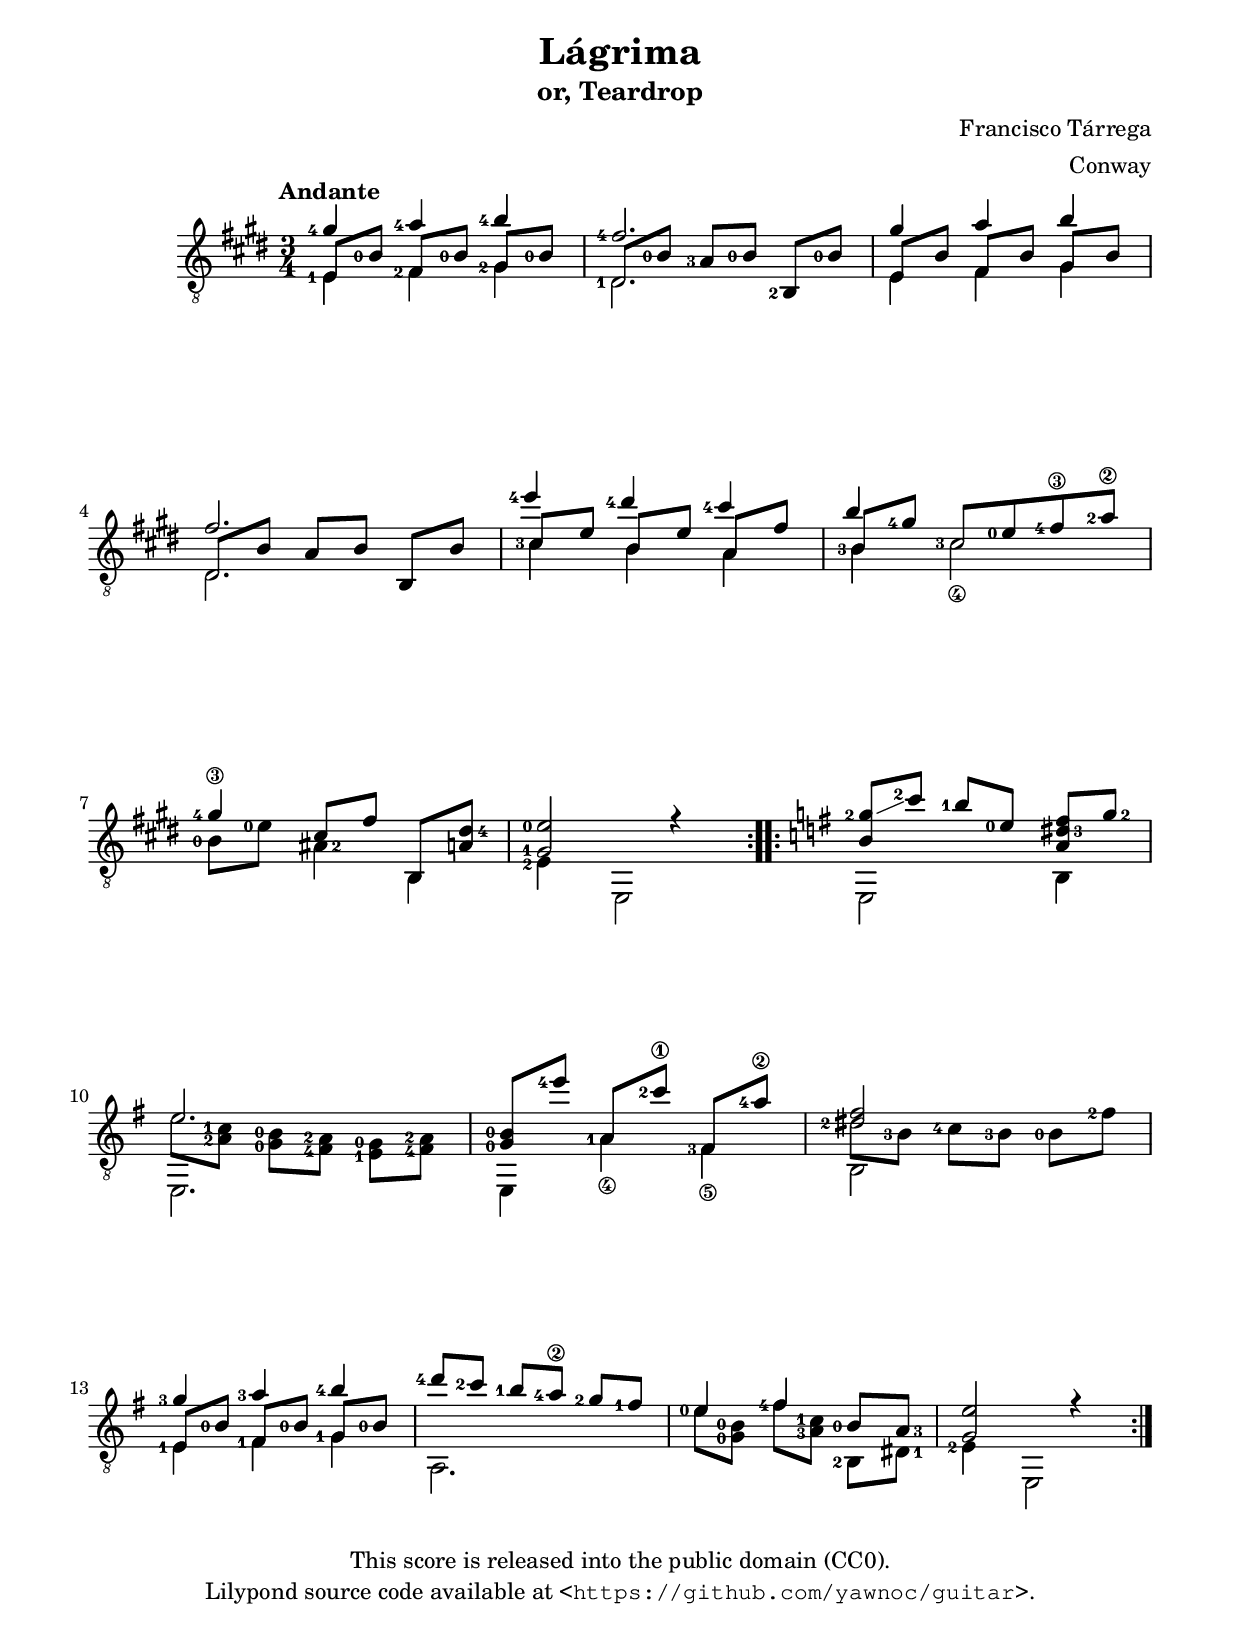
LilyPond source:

\version "2.18.2"


%%%%%%%%%%%%%%%%%%%%%%%%%%%%%%%%%%%%%%%%%%%%%%%%%%%%%%%%%%%%%%%%
% General
%%%%%%%%%%%%%%%%%%%%%%%%%%%%%%%%%%%%%%%%%%%%%%%%%%%%%%%%%%%%%%%%

\paper {
  top-margin = 1.5\cm
  left-margin = 1.5\cm
  right-margin = 1.5\cm
  bottom-margin = 1.5\cm
  ragged-last-bottom = ##f
  footnote-separator-markup = \markup { \vspace #1.5 }
}

globalSettings = {
  \accidentalStyle modern
  \compressFullBarRests
  \mergeDifferentlyHeadedOn
  \mergeDifferentlyDottedOn
  \numericTimeSignature
  \pointAndClickOff
  \override TextScript.extra-offset = #'(0 . 0.7)
  \override Score.FootnoteItem.annotation-line = ##f
}

origin-url = "https://github.com/yawnoc/guitar"

\header {
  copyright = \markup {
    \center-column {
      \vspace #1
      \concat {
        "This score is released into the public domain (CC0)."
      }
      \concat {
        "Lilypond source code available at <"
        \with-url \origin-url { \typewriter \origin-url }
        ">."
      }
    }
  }
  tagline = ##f
}

triplet = #(define-music-function
  (parser location music) (ly:music?)
  #{
    \tuplet 3/2 { $music }
  #}
)

tripletDuple = #(define-music-function
  (parser location music) (ly:music?)
  #{
    \tuplet 6/4 { $music }
  #}
)

overrideBeamedStemLengths = #(define-scheme-function
  (parser location lengths) (list?)
  #{
    \override Stem.details.beamed-lengths = $lengths
  #}
)
revertBeamedStemLengths = { \revert Stem.details.beamed-lengths }

overrideBeamVerticalPositions = #(define-scheme-function
  (parser location positions) (pair?)
  #{
    \override Beam.positions = $positions
  #}
)

%%%%%%%%%%%%%%%%%%%%%%%%%%%%%%%%%%%%%%%%%%%%%%%%%%%%%%%%%%%%%%%%
% Semantic bar lines
%%%%%%%%%%%%%%%%%%%%%%%%%%%%%%%%%%%%%%%%%%%%%%%%%%%%%%%%%%%%%%%%

barLineGoto = { \bar "||" }
barLineKeyChange = { \bar "||" }
barLineEnd = { \bar "|." }

%%%%%%%%%%%%%%%%%%%%%%%%%%%%%%%%%%%%%%%%%%%%%%%%%%%%%%%%%%%%%%%%
% Guitar notation
%%%%%%%%%%%%%%%%%%%%%%%%%%%%%%%%%%%%%%%%%%%%%%%%%%%%%%%%%%%%%%%%

stringNumbersAbove = { \set stringNumberOrientations = #'(up) }
stringNumbersBelow = { \set stringNumberOrientations = #'(down) }

fingeringAbove = { \set fingeringOrientations = #'(up) }
fingeringBelow = { \set fingeringOrientations = #'(down) }
fingeringAleft = { \set fingeringOrientations = #'(left) }
fingeringAright = { \set fingeringOrientations = #'(right) }

startGraceMusic = {
  <>(
  \override Fingering.font-size = -6
}
stopGraceMusic = {
  \revert Fingering.font-size
  <>)
}

overrideHorizontalShift = #(define-scheme-function
  (parser location distance) (number?)
  #{
    \override NoteColumn.force-hshift = $distance
  #}
)
revertHorizontalShift = { \revert NoteColumn.force-hshift }

barreSpan = #(define-music-function
  (parser location label offsetPair music)
  (string? (pair? (cons 0 0)) ly:music?)
  (let
    (
      (elements (extract-named-music music '(NoteEvent EventChord)))
    )
    (if
      (pair? elements)
      (let
        (
          (first-element (first elements))
          (last-element (last elements))
        )
        (set!
          (ly:music-property first-element 'articulations)
          (cons
            (make-music 'TextSpanEvent 'span-direction -1)
            (ly:music-property first-element 'articulations)
          )
        )
        (set!
          (ly:music-property last-element 'articulations)
          (cons
            (make-music 'TextSpanEvent 'span-direction 1)
            (ly:music-property last-element 'articulations)
          )
        )
      )
    )
  )
  #{
    \once \override TextSpanner.font-shape = #'upright
    \once \override TextSpanner.style = #'line
    \once \override TextSpanner.extra-offset = #offsetPair
    \once \override TextSpanner.bound-details = #`(
      (left
        (text . ,#{ \markup { \raise #-0.7 { #label \hspace #0.7 }} #})
        (Y . 0)
        (padding . -0.8)
        (attach-dir . -2)
      )
      (right
        (text . ,#{ \markup { \draw-line #'(0 . -1.3) } #}) ;; draw hook
        (Y . 0)
        (padding . -0.5)
        (attach-dir . 2)
      )
    )
    \once \override TextSpanner #'after-line-breaking = #(lambda (grob)
      (let*
        (
          (originalGrob (ly:grob-original grob))
          (splitGrobs (ly:spanner-broken-into originalGrob))
        )
        (if
          (and
            (>= (length splitGrobs) 2)
            (not (eq? (car (last-pair splitGrobs)) grob))
          )
          (begin
            (ly:grob-set-nested-property! grob
              '(bound-details right text)
              #{ \markup { \draw-line #'(0 . 0) } #} ;; suppress draw hook
            )
            (ly:grob-set-property! grob
              'extra-offset
              (cons
                (car offsetPair)
                (+ (cdr offsetPair) 0.7) ;; correction for suppressed hook
              )
            )
            (ly:grob-set-nested-property! grob
              '(bound-details right padding)
              #'-3 ;; increase spanner length
            )
          )
        )
      )
    )
    $music
  #}
)

barre = #(define-scheme-function
  (parser location label) (string?)
  #{
    \markup {
      \center-align {
        \hspace #0.7
        $label
      }
    }
  #}
)

nudgeNextBarre = #(define-scheme-function
  (parser location distance) (number?)
  #{
    \once \override TextScript.X-offset = $distance
  #}
)

position = #(define-scheme-function
  (parser location label) (string?)
  #{
    \markup {
      \center-align {
        \hspace #0.5
        $label
      }
    }
  #}
)

#(define-markup-command
  (markupString layout properties stringNumber) (markup?)
  (interpret-markup layout properties
    #{
      \markup \circle { \bold #stringNumber }
    #}
  )
)

#(define-markup-command
  (resonatesOn layout properties note stringNumber) (markup? markup?)
  (interpret-markup layout properties
    #{
      \markup { #note "resonates on" \markupString #stringNumber }
    #}
  )
)

%%%%%%%%%%%%%%%%%%%%%%%%%%%%%%%%%%%%%%%%%%%%%%%%%%%%%%%%%%%%%%%%
% Goto statements
%%%%%%%%%%%%%%%%%%%%%%%%%%%%%%%%%%%%%%%%%%%%%%%%%%%%%%%%%%%%%%%%

overrideGotoVisibility = {
  \once \override Score.RehearsalMark #'break-visibility = #'#(#t #t #f)
}

makeGotoMark = #(define-scheme-function
  (parser location label) (string?)
  #{
    \mark \markup { \small \italic $label }
  #}
)

simultaneousMarkSeparator = {
  \cadenzaOn
    s1073741824 % stupid, but works
  \cadenzaOff
}

coda = {
  \overrideGotoVisibility
  \mark \markup { \musicglyph #"scripts.coda" }
}

fine = {
  \overrideGotoVisibility
  \makeGotoMark Fine
}

dcAlCoda = {
  \overrideGotoVisibility
  \makeGotoMark "D.C. al Coda"
}

dcAlFine = {
  \overrideGotoVisibility
  \makeGotoMark "D.C. al Fine"
}

toCoda = {
  \overrideGotoVisibility
  \makeGotoMark "to Coda"
}



\header {
  title = "Lágrima"
  subtitle = "or, Teardrop"
  composer = "Francisco Tárrega"
  arranger = "Conway"
}


\paper {
  systems-per-page = 5
}


initialSignatures = {
  \tempo "Andante"
  \clef "treble_8"
  \key e \major
  \time 3/4
  \set Timing.beamExceptions = #'()
}


highVoiceMusic = {
  
  \globalSettings
  
  % Major section
  \barNumberCheck #1
  \repeat volta 2 {
    \relative c'' {
      \fingeringAleft
      \shiftOn
      \overrideHorizontalShift #0
      <gis-4>4 <a-4> <b-4> |
      <fis-4>2. |
      gis4 a b |
      fis2. |
      \overrideHorizontalShift #-0.4
      <e'-4>4 <dis-4> <cis-4> |
      \stringNumbersAbove
      b
        \shiftOff
        \revertHorizontalShift
        cis,8[ <e-0> <fis-4 \3> <a-2 \2>] |
      <gis-4 \3>4 cis,8 fis b,, \fingeringAright <dis'-4 a> |
      \fingeringAleft
      <e-0 gis,-1>2 r4 |
    }
  }
  
  % Minor section
  \barNumberCheck #9
  \key e \minor
  \repeat volta 2 {
    \relative c' {
      \fingeringAleft
      <g'-2 b,>8 \glissando
        \once \override Fingering.self-alignment-Y = -1
        <c-2> <b-1> <e,-0>
        \fingeringAright
        <fis dis-3 a> <g-2> |
      e2. |
      \stringNumbersAbove
      \fingeringAleft
      <b-0 g-0>8 <e'-4> a,, <c'-2 \1> fis,, <a'-4 \2> |
      <fis dis-2>2 s4 |
      \shiftOn
      \overrideHorizontalShift #0
      <g-3>4 <a-3> <b-4> |
      \shiftOff
      \revertHorizontalShift
      <d-4>8 <c-2> <b-1> <a-4 \2> <g-2> <fis-1> |
      <e-0>4 <fis-4> <b,-0>8 \fingeringAright <a-3> |
      <g e'>2 r4 |
    }
  }
  
}


lowVoiceMusic = {
  
  \globalSettings
  
  % Major section
  \barNumberCheck #1
  \repeat volta 2 {
    \relative c {
      \fingeringAleft
      <e-1>4 <fis-2> <gis-2> |
      <dis-1>2. |
      e4 fis gis |
      dis2. |
      <cis'-3>4 b a |
      \stringNumbersBelow
      <b-3>4 <cis-3 \4>2 |
      <b-0>8 <e-0> \fingeringAright <ais,-2>4 b, |
      \fingeringAleft
      <e-2>4 e,2 |
    }
  }
  
  % Minor section
  \barNumberCheck #9
  \repeat volta 2 {
    \relative c, {
      e2 b'4 |
      \shiftOn
      \overrideHorizontalShift #0
      e,2. |
      \shiftOff
      \revertHorizontalShift
      \fingeringAleft
      e4 <a'-1 \4> <fis-3 \5> |
      \shiftOn
      \overrideHorizontalShift #0
      b,2 s4 |
      \shiftOff
      \revertHorizontalShift
      <e-1>4 <fis-1> <g-1> |
      a,2. |
      e''8 <b-0 g-0> fis' <c-1 a-3> <b,-2> \fingeringAright <dis-1> |
      \fingeringAleft
      <e-2>4 e,2 |
    }
  }
  
}


middleVoiceMusic = {
  
  \globalSettings
  
  % Major section
  \barNumberCheck #1
  \repeat volta 2 {
    \relative c {
      \fingeringAleft
      \shiftOff
      e8 <b'-0> fis <b-0> gis <b-0> |
      dis, <b'-0> <a-3> <b-0> <b,-2> <b'-0> |
      e, b' fis b gis b |
      dis, b' a b b, b' |
      cis e b e a, fis' |
      b, <gis'-4> s2 |
      s2. |
      s2. |
    }
  }
  
  % Minor section
  \barNumberCheck #9
  \repeat volta 2 {
    \relative c' {
      s2. |
      \stemDown
      \fingeringAleft
      e8 <c-1 a-2> <b-0 g-0> <a-2 fis-4> <g-0 e-1> <a-2 fis-4> |
      s2. |
      dis8 <b-3> <c-4> <b-3> <b-0> <fis'-2> |
      \stemUp
      e, <b'-0> fis <b-0> g <b-0> |
      s2. |
      s2. |
      s2. |
    }
  }
  
}


allMusic = {
  \initialSignatures
  <<
    << \highVoiceMusic >>
      \\
    << \lowVoiceMusic >>
      \\
    << \middleVoiceMusic >>
  >>
}


\score {
  \allMusic
}
